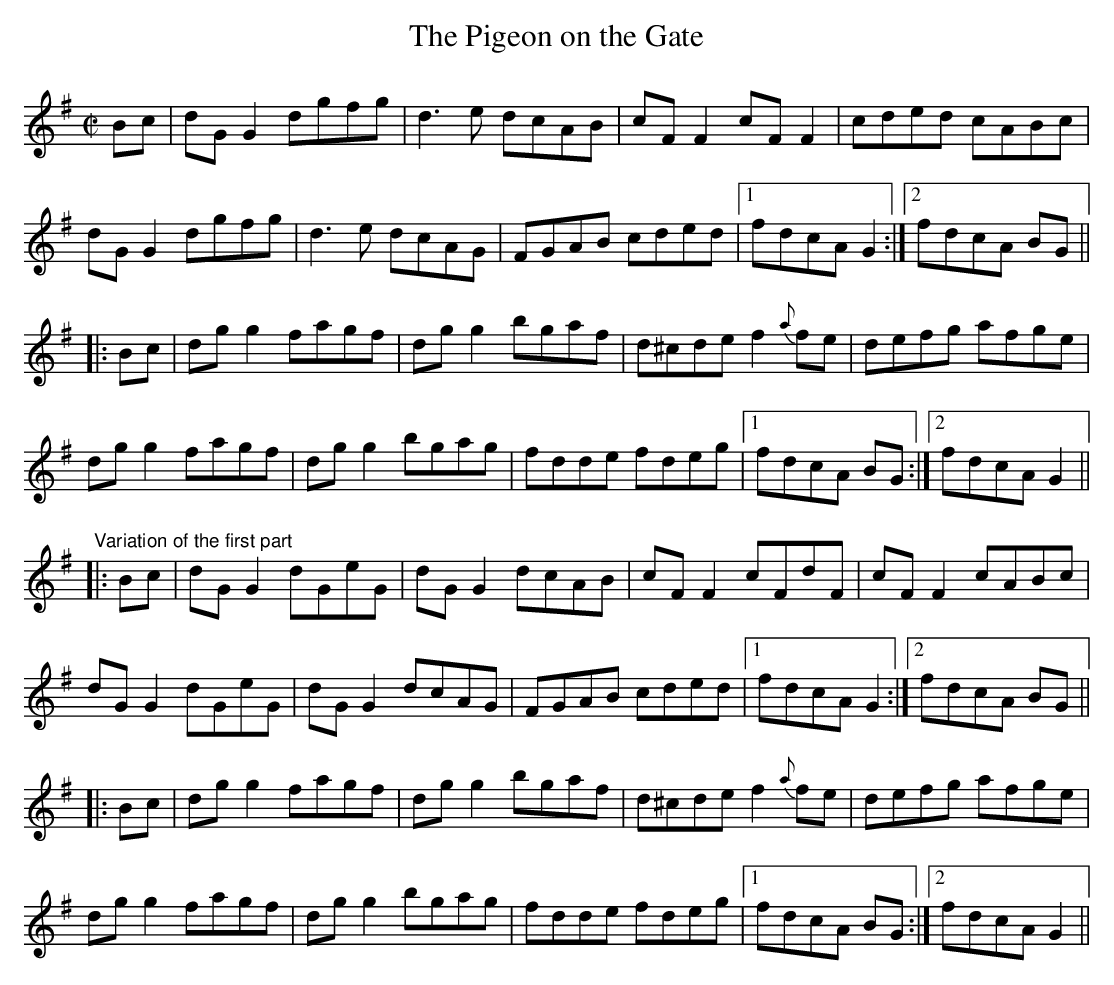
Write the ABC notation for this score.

X:1
T:Pigeon on the Gate, The
M:C|
K:G
Bc|dGG2 dgfg|d3e dcAB|cFF2 cFF2|cded cABc|
dGG2 dgfg|d3e dcAG|FGAB cded|1 fdcA G2:|2 fdcA BG||
|:Bc|dgg2 fagf|dgg2 bgaf|d^cde f2{a}fe|defg afge|
dgg2 fagf|dgg2 bgag|fdde fdeg|1 fdcA BG:|2 fdcA G2||
"Variation of the first part"
|:Bc|dGG2 dGeG|dGG2 dcAB|cFF2 cFdF|cFF2 cABc|
dGG2 dGeG|dGG2 dcAG|FGAB cded|1 fdcA G2:|2 fdcA BG||
|:Bc|dgg2 fagf|dgg2 bgaf|d^cde f2{a}fe|defg afge|
dgg2 fagf|dgg2 bgag|fdde fdeg|1 fdcA BG:|2 fdcA G2||
